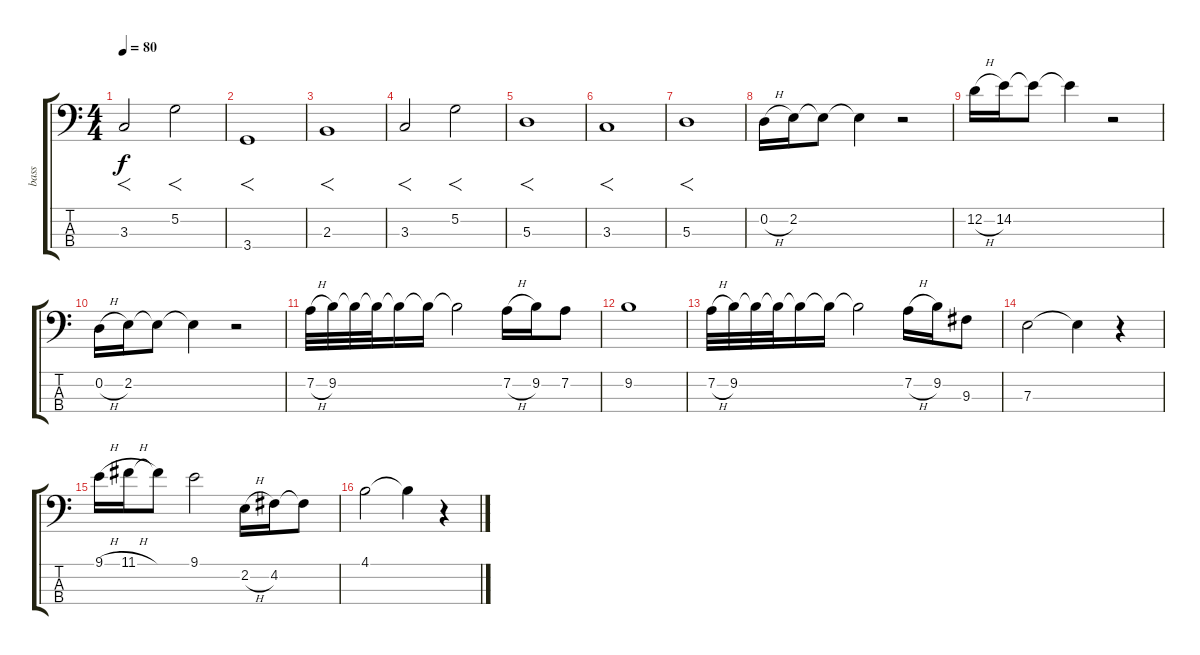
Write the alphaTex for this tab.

\track ("bass" "bass") {instrument electricbassfinger}
\staff {score tabs}
\tuning (G2 D2 A1 E1) {hide}
\ts (4 4)
\tempo 80
\clef f4
\ks c
3.3.2{f dy f} 5.2.2{f} |
3.4.1{f} |
2.3.1{f} |
3.3.2{f} 5.2.2{f} |
5.3.1{f} |
3.3.1{f} |
5.3.1{f} |
0.2{h}.16 2.2.16 2.2{t}.8 2.2{t}.4 r.2 |
12.2{h}.16 14.2.16 14.2{t}.8 14.2{t}.4 r.2 |
0.2{h}.16 2.2.16 2.2{t}.8 2.2{t}.4 r.2 |
7.2{h}.32 9.2.32 9.2{t}.32 9.2{t}.32 9.2{t}.16 9.2{t}.16 9.2{t}.2 7.2{h}.16 9.2.16 7.2.8 |
9.2.1 |
7.2{h}.32 9.2.32 9.2{t}.32 9.2{t}.32 9.2{t}.16 9.2{t}.16 9.2{t}.2 7.2{h}.16 9.2.16 9.3.8 |
7.3.2 7.3{t}.4 r.4 |
9.1{h}.16 11.1{h}.16 11.1{t}.8 9.1.2 2.2{h}.16 4.2.16 4.2{t}.8 |
4.1.2 4.1{t}.4 r.4
